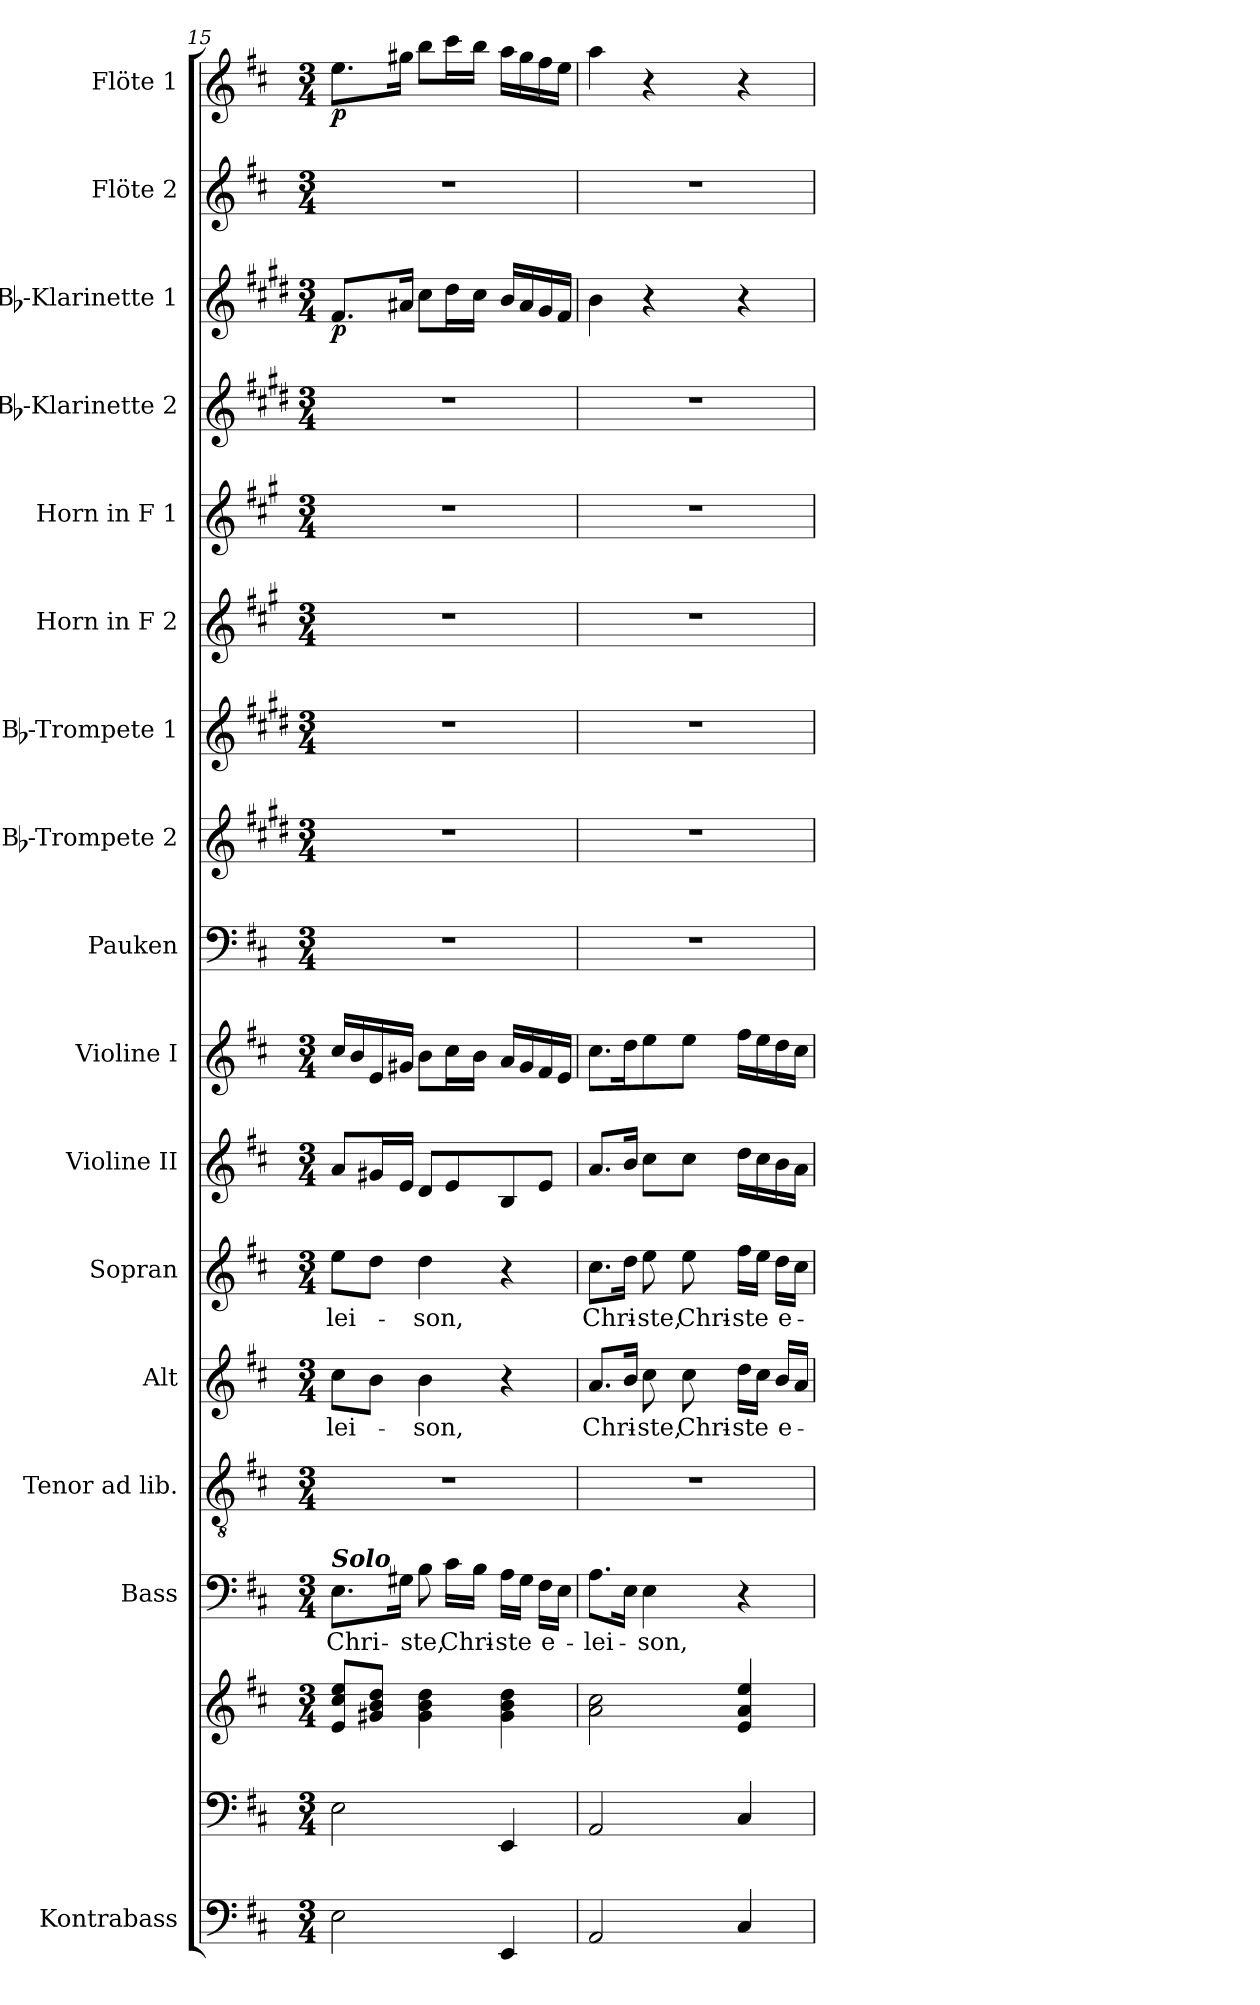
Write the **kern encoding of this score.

**kern	**kern	**kern	**kern	**text	**kern	**kern	**text	**kern	**text	**kern	**kern	**kern	**kern	**kern	**kern	**kern	**kern	**kern	**dynam	**kern	**kern	**dynam
*part17	*part16	*part16	*part15	*part15	*part14	*part13	*part13	*part12	*part12	*part11	*part10	*part9	*part8	*part7	*part6	*part5	*part4	*part3	*part3	*part2	*part1	*part1
*staff18	*staff17	*staff16	*staff15	*staff15	*staff14	*staff13	*staff13	*staff12	*staff12	*staff11	*staff10	*staff9	*staff8	*staff7	*staff6	*staff5	*staff4	*staff3	*staff3	*staff2	*staff1	*staff1
*I"Kontrabass	*	*	*I"Bass	*	*I"Tenor ad lib.	*I"Alt	*	*I"Sopran	*	*I"Violine II	*I"Violine I	*I"Pauken	*I"Bb-Trompete 2	*I"Bb-Trompete 1	*I"Horn in F 2	*I"Horn in F 1	*I"Bb-Klarinette 2	*I"Bb-Klarinette 1	*	*I"Flöte 2	*I"Flöte 1	*
*I'Kb.	*	*	*I'B.	*	*I'T.	*I'A.	*	*I'S.	*	*I'Vl. II	*I'Vl. I	*I'Pk.	*I'Bb Trp. 2	*I'Bb Trp. 1	*	*	*I'Bb Kl. 2	*I'Bb Kl. 1	*	*I'Fl. 2	*I'Fl. 1	*
*clefF4	*clefF4	*clefG2	*clefF4	*	*clefGv2	*clefG2	*	*clefG2	*	*clefG2	*clefG2	*clefF4	*clefG2	*clefG2	*clefG2	*clefG2	*clefG2	*clefG2	*	*clefG2	*clefG2	*
*ITrd7c12	*	*	*	*	*	*	*	*	*	*	*	*	*ITrd1c2	*ITrd1c2	*ITrd4c7	*ITrd4c7	*ITrd1c2	*ITrd1c2	*	*	*	*
*k[f#c#]	*k[f#c#]	*k[f#c#]	*k[f#c#]	*	*k[f#c#]	*k[f#c#]	*	*k[f#c#]	*	*k[f#c#]	*k[f#c#]	*k[f#c#]	*k[f#c#]	*k[f#c#]	*k[f#c#]	*k[f#c#]	*k[f#c#]	*k[f#c#]	*	*k[f#c#]	*k[f#c#]	*
*D:	*D:	*D:	*D:	*	*D:	*D:	*	*D:	*	*D:	*D:	*D:	*D:	*D:	*D:	*D:	*D:	*D:	*	*D:	*D:	*
*M3/4	*M3/4	*M3/4	*M3/4	*	*M3/4	*M3/4	*	*M3/4	*	*M3/4	*M3/4	*M3/4	*M3/4	*M3/4	*M3/4	*M3/4	*M3/4	*M3/4	*	*M3/4	*M3/4	*
=15	=15	=15	=15	=15	=15	=15	=15	=15	=15	=15	=15	=15	=15	=15	=15	=15	=15	=15	=15	=15	=15	=15
!	!	!	!LO:TX:a:Bi:t=Solo	!	!	!	!	!	!	!	!	!	!	!	!	!	!	!	!	!	!	!
!	!	!	!	!LO:LY:b	!	!	!LO:LY:b	!	!LO:LY:b	!	!	!	!	!	!	!	!	!	!LO:DY:b	!	!	!LO:DY:b
2EE\	2E\	8e/ 8cc#/ 8ee/L	8.E\L	Chri-	2.r	8cc#\L	-lei-	8ee\L	-lei-	8a/L	16cc#/LL	2.r	2.r	2.r	2.r	2.r	2.r	8.e/L	p	2.r	8.ee\L	p
.	.	.	.	.	.	.	.	.	.	.	16b/	.	.	.	.	.	.	.	.	.	.	.
.	.	8g#X/ 8b/ 8dd/J	.	.	.	8b\J	.	8dd\J	.	16g#X/L	16e/	.	.	.	.	.	.	.	.	.	.	.
.	.	.	16G#X\Jk	.	.	.	.	.	.	16e/JJ	16g#X/JJ	.	.	.	.	.	.	16g#X/Jk	.	.	16gg#X\Jk	.
!	!	!	!	!LO:LY:b	!	!	!LO:LY:b	!	!LO:LY:b	!	!	!	!	!	!	!	!	!	!	!	!	!
.	.	4g#\ 4b\ 4dd\	8B\	-ste,	.	4b\	-son,	4dd\	-son,	8d/L	8b\L	.	.	.	.	.	.	8b\L	.	.	8bb\L	.
!	!	!	!	!LO:LY:b	!	!	!	!	!	!	!	!	!	!	!	!	!	!	!	!	!	!
.	.	.	16c#\LL	Chri-	.	.	.	.	.	8e/	16cc#\L	.	.	.	.	.	.	16cc#\L	.	.	16ccc#\L	.
.	.	.	16B\JJ	.	.	.	.	.	.	.	16b\JJ	.	.	.	.	.	.	16b\JJ	.	.	16bb\JJ	.
!	!	!	!	!LO:LY:b	!	!	!	!	!	!	!	!	!	!	!	!	!	!	!	!	!	!
4EEE/	4EE/	4g#\ 4b\ 4dd\	16A\LL	-ste	.	4r	.	4r	.	8B/	16a/LL	.	.	.	.	.	.	16a/LL	.	.	16aa\LL	.
.	.	.	16G#\JJ	.	.	.	.	.	.	.	16g#/	.	.	.	.	.	.	16g#/	.	.	16gg#\	.
!	!	!	!	!LO:LY:b	!	!	!	!	!	!	!	!	!	!	!	!	!	!	!	!	!	!
.	.	.	16F#\LL	e-	.	.	.	.	.	8e/J	16f#/	.	.	.	.	.	.	16f#/	.	.	16ff#\	.
.	.	.	16E\JJ	.	.	.	.	.	.	.	16e/JJ	.	.	.	.	.	.	16e/JJ	.	.	16ee\JJ	.
!!LO:PB:g=z
=16	=16	=16	=16	=16	=16	=16	=16	=16	=16	=16	=16	=16	=16	=16	=16	=16	=16	=16	=16	=16	=16	=16
!	!	!	!	!LO:LY:b	!	!	!LO:LY:b	!	!LO:LY:b	!	!	!	!	!	!	!	!	!	!	!	!	!
2AAA/	2AA/	2a\ 2cc#\	8.A\L	-lei-	2.r	8.a/L	Chri-	8.cc#\L	Chri-	8.a/L	8.cc#\L	2.r	2.r	2.r	2.r	2.r	2.r	4a\	.	2.r	4aa\	.
.	.	.	16E\Jk	.	.	16b/Jk	.	16dd\Jk	.	16b/Jk	16dd\k	.	.	.	.	.	.	.	.	.	.	.
!	!	!	!	!LO:LY:b	!	!	!LO:LY:b	!	!LO:LY:b	!	!	!	!	!	!	!	!	!	!	!	!	!
.	.	.	4E\	-son,	.	8cc#\	-ste,	8ee\	-ste,	8cc#\L	8ee\	.	.	.	.	.	.	4r	.	.	4r	.
!	!	!	!	!	!	!	!LO:LY:b	!	!LO:LY:b	!	!	!	!	!	!	!	!	!	!	!	!	!
.	.	.	.	.	.	8cc#\	Chri-	8ee\	Chri-	8cc#\J	8ee\J	.	.	.	.	.	.	.	.	.	.	.
!	!	!	!	!	!	!	!LO:LY:b	!	!LO:LY:b	!	!	!	!	!	!	!	!	!	!	!	!	!
4CC#/	4C#/	4e/ 4a/ 4ee/	4r	.	.	16dd\LL	-ste	16ff#\LL	-ste	16dd\LL	16ff#\LL	.	.	.	.	.	.	4r	.	.	4r	.
.	.	.	.	.	.	16cc#\JJ	.	16ee\JJ	.	16cc#\	16ee\	.	.	.	.	.	.	.	.	.	.	.
!	!	!	!	!	!	!	!LO:LY:b	!	!LO:LY:b	!	!	!	!	!	!	!	!	!	!	!	!	!
.	.	.	.	.	.	16b/LL	e-	16dd\LL	e-	16b\	16dd\	.	.	.	.	.	.	.	.	.	.	.
.	.	.	.	.	.	16a/JJ	.	16cc#\JJ	.	16a\JJ	16cc#\JJ	.	.	.	.	.	.	.	.	.	.	.
=	=	=	=	=	=	=	=	=	=	=	=	=	=	=	=	=	=	=	=	=	=	=
*-	*-	*-	*-	*-	*-	*-	*-	*-	*-	*-	*-	*-	*-	*-	*-	*-	*-	*-	*-	*-	*-	*-
